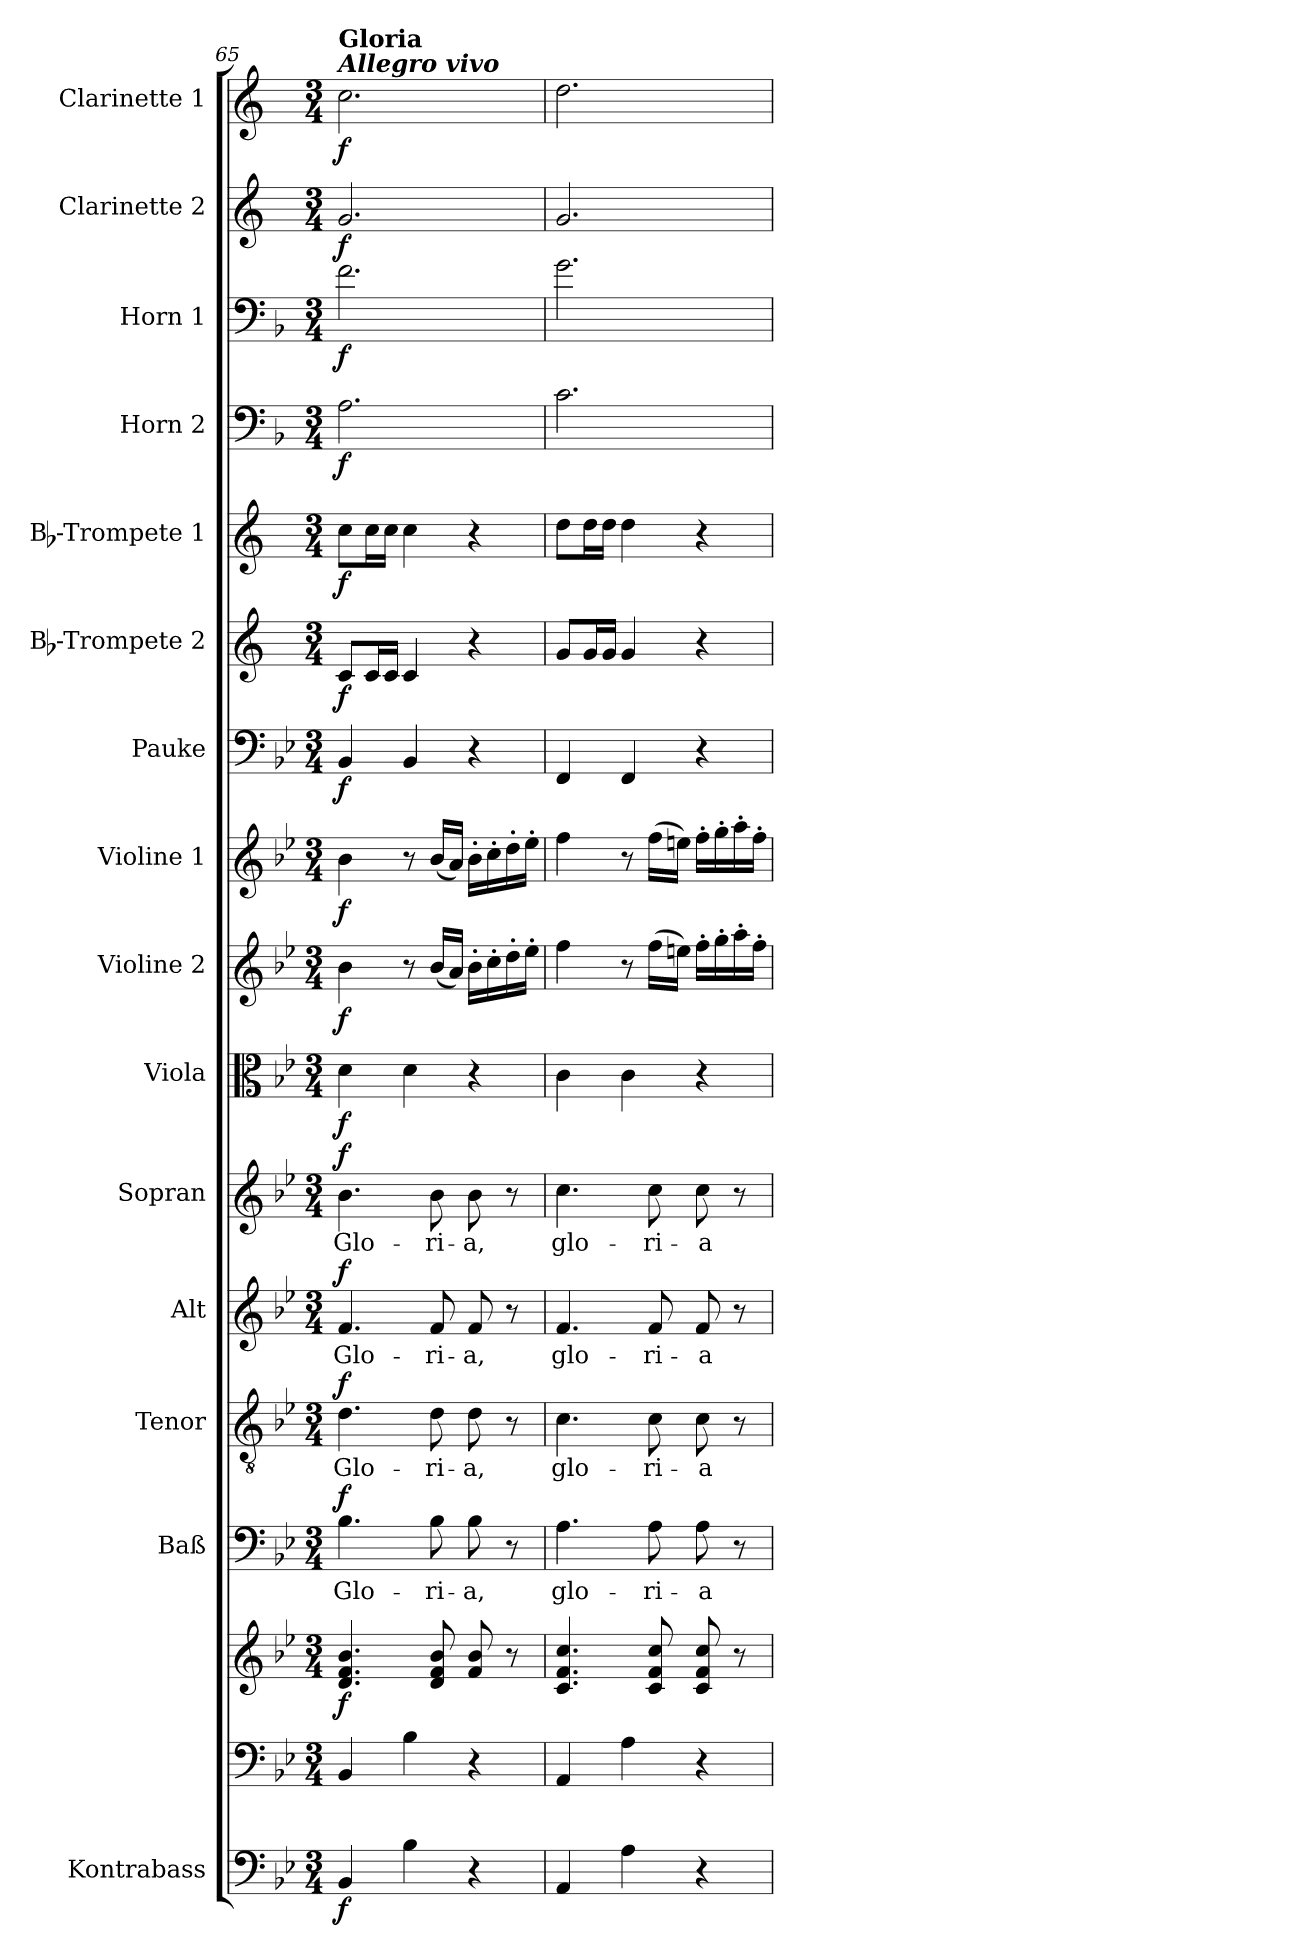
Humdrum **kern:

**kern	**dynam	**kern	**kern	**dynam	**kern	**text	**dynam	**kern	**text	**dynam	**kern	**text	**dynam	**kern	**text	**dynam	**kern	**dynam	**kern	**dynam	**kern	**dynam	**kern	**dynam	**kern	**dynam	**kern	**dynam	**kern	**dynam	**kern	**dynam	**kern	**dynam	**kern	**dynam
*part16	*part16	*part15	*part15	*part15	*part14	*part14	*part14	*part13	*part13	*part13	*part12	*part12	*part12	*part11	*part11	*part11	*part10	*part10	*part9	*part9	*part8	*part8	*part7	*part7	*part6	*part6	*part5	*part5	*part4	*part4	*part3	*part3	*part2	*part2	*part1	*part1
*staff17	*staff17	*staff16	*staff15	*staff15/16	*staff14	*staff14	*staff14	*staff13	*staff13	*staff13	*staff12	*staff12	*staff12	*staff11	*staff11	*staff11	*staff10	*staff10	*staff9	*staff9	*staff8	*staff8	*staff7	*staff7	*staff6	*staff6	*staff5	*staff5	*staff4	*staff4	*staff3	*staff3	*staff2	*staff2	*staff1	*staff1
*I"Kontrabass	*	*	*	*	*I"Baß	*	*	*I"Tenor	*	*	*I"Alt	*	*	*I"Sopran	*	*	*I"Viola	*	*I"Violine 2	*	*I"Violine 1	*	*I"Pauke	*	*I"Bb-Trompete 2	*	*I"Bb-Trompete 1	*	*I"Horn 2	*	*I"Horn 1	*	*I"Clarinette 2	*	*I"Clarinette 1	*
*I'Kb.	*	*	*	*	*I'Baß	*	*	*I'Ten	*	*	*I'Alt	*	*	*I'Sop	*	*	*I'Vla.	*	*I'Vln. 2	*	*I'Vln. 1	*	*I'Pk.	*	*I'Bb Trp. 2	*	*I'Bb Trp. 1	*	*I'Hrn. 2	*	*I'Hrn. 1	*	*I'Cl. 2	*	*I'Cl. 1	*
!!LO:PB:g=z
*clefF4	*	*clefF4	*clefG2	*	*clefF4	*	*	*clefGv2	*	*	*clefG2	*	*	*clefG2	*	*	*clefC3	*	*clefG2	*	*clefG2	*	*clefF4	*	*clefG2	*	*clefG2	*	*clefF4	*	*clefF4	*	*clefG2	*	*clefG2	*
*ITrd7c12	*	*	*	*	*	*	*	*	*	*	*	*	*	*	*	*	*	*	*	*	*	*	*	*	*ITrd1c2	*	*ITrd1c2	*	*ITrd4c7	*	*ITrd4c7	*	*ITrd1c2	*	*ITrd1c2	*
*k[b-e-]	*	*k[b-e-]	*k[b-e-]	*	*k[b-e-]	*	*	*k[b-e-]	*	*	*k[b-e-]	*	*	*k[b-e-]	*	*	*k[b-e-]	*	*k[b-e-]	*	*k[b-e-]	*	*k[b-e-]	*	*k[b-e-]	*	*k[b-e-]	*	*k[b-e-]	*	*k[b-e-]	*	*k[b-e-]	*	*k[b-e-]	*
*B-:	*	*B-:	*B-:	*	*B-:	*	*	*B-:	*	*	*B-:	*	*	*B-:	*	*	*B-:	*	*B-:	*	*B-:	*	*B-:	*	*B-:	*	*B-:	*	*B-:	*	*B-:	*	*B-:	*	*B-:	*
*M3/4	*	*M3/4	*M3/4	*	*M3/4	*	*	*M3/4	*	*	*M3/4	*	*	*M3/4	*	*	*M3/4	*	*M3/4	*	*M3/4	*	*M3/4	*	*M3/4	*	*M3/4	*	*M3/4	*	*M3/4	*	*M3/4	*	*M3/4	*
=65	=65	=65	=65	=65	=65	=65	=65	=65	=65	=65	=65	=65	=65	=65	=65	=65	=65	=65	=65	=65	=65	=65	=65	=65	=65	=65	=65	=65	=65	=65	=65	=65	=65	=65	=65	=65
!	!	!	!	!	!	!	!	!	!	!	!	!	!	!	!	!	!	!	!	!	!	!	!	!	!	!	!	!	!	!	!	!	!	!	!LO:TX:a:Bi:t=Allegro vivo	!
!	!	!	!	!	!	!	!	!	!	!	!	!	!	!	!	!	!	!	!	!	!	!	!	!	!	!	!	!	!	!	!	!	!	!	!LO:TX:a:B:t=Gloria	!
!	!LO:DY:b	!	!	!LO:DY:b	!	!LO:LY:b	!LO:DY:a	!	!LO:LY:b	!LO:DY:a	!	!LO:LY:b	!LO:DY:a	!	!LO:LY:b	!LO:DY:a	!	!LO:DY:b	!	!LO:DY:b	!	!LO:DY:b	!	!LO:DY:b	!	!LO:DY:b	!	!LO:DY:b	!	!LO:DY:b	!	!LO:DY:b	!	!LO:DY:b	!	!LO:DY:b
4BBB-/	f	4BB-/	4.d/ 4.f/ 4.b-/	f	4.B-\	Glo-	f	4.d\	Glo-	f	4.f/	Glo-	f	4.b-\	Glo-	f	4d\	f	4b-\	f	4b-\	f	4BB-/	f	8B-/L	f	8b-\L	f	2.D\	f	2.B-\	f	2.f/	f	2.b-\	f
.	.	.	.	.	.	.	.	.	.	.	.	.	.	.	.	.	.	.	.	.	.	.	.	.	16B-/L	.	16b-\L	.	.	.	.	.	.	.	.	.
.	.	.	.	.	.	.	.	.	.	.	.	.	.	.	.	.	.	.	.	.	.	.	.	.	16B-/JJ	.	16b-\JJ	.	.	.	.	.	.	.	.	.
4BB-\	.	4B-\	.	.	.	.	.	.	.	.	.	.	.	.	.	.	4d\	.	8r	.	8r	.	4BB-/	.	4B-/	.	4b-\	.	.	.	.	.	.	.	.	.
!	!	!	!	!	!	!LO:LY:b	!	!	!LO:LY:b	!	!	!LO:LY:b	!	!	!LO:LY:b	!	!	!	!	!	!	!	!	!	!	!	!	!	!	!	!	!	!	!	!	!
.	.	.	8d/ 8f/ 8b-/	.	8B-\	-ri-	.	8d\	-ri-	.	8f/	-ri-	.	8b-\	-ri-	.	.	.	(<16b-/LL	.	(<16b-/LL	.	.	.	.	.	.	.	.	.	.	.	.	.	.	.
.	.	.	.	.	.	.	.	.	.	.	.	.	.	.	.	.	.	.	16a/JJ)	.	16a/JJ)	.	.	.	.	.	.	.	.	.	.	.	.	.	.	.
!	!	!	!	!	!	!LO:LY:b	!	!	!LO:LY:b	!	!	!LO:LY:b	!	!	!LO:LY:b	!	!	!	!	!	!	!	!	!	!	!	!	!	!	!	!	!	!	!	!	!
4r	.	4r	8f/ 8b-/	.	8B-\	-a,	.	8d\	-a,	.	8f/	-a,	.	8b-\	-a,	.	4r	.	16b-'>\LL	.	16b-'>\LL	.	4r	.	4r	.	4r	.	.	.	.	.	.	.	.	.
.	.	.	.	.	.	.	.	.	.	.	.	.	.	.	.	.	.	.	16cc'>\	.	16cc'>\	.	.	.	.	.	.	.	.	.	.	.	.	.	.	.
.	.	.	8r	.	8r	.	.	8r	.	.	8r	.	.	8r	.	.	.	.	16dd'>\	.	16dd'>\	.	.	.	.	.	.	.	.	.	.	.	.	.	.	.
.	.	.	.	.	.	.	.	.	.	.	.	.	.	.	.	.	.	.	16ee-'>\JJ	.	16ee-'>\JJ	.	.	.	.	.	.	.	.	.	.	.	.	.	.	.
=66	=66	=66	=66	=66	=66	=66	=66	=66	=66	=66	=66	=66	=66	=66	=66	=66	=66	=66	=66	=66	=66	=66	=66	=66	=66	=66	=66	=66	=66	=66	=66	=66	=66	=66	=66	=66
!	!	!	!	!	!	!LO:LY:b	!	!	!LO:LY:b	!	!	!LO:LY:b	!	!	!LO:LY:b	!	!	!	!	!	!	!	!	!	!	!	!	!	!	!	!	!	!	!	!	!
4AAA/	.	4AA/	4.c/ 4.f/ 4.cc/	.	4.A\	glo-	.	4.c\	glo-	.	4.f/	glo-	.	4.cc\	glo-	.	4c\	.	4ff\	.	4ff\	.	4FF/	.	8f/L	.	8cc\L	.	2.F\	.	2.c\	.	2.f/	.	2.cc\	.
.	.	.	.	.	.	.	.	.	.	.	.	.	.	.	.	.	.	.	.	.	.	.	.	.	16f/L	.	16cc\L	.	.	.	.	.	.	.	.	.
.	.	.	.	.	.	.	.	.	.	.	.	.	.	.	.	.	.	.	.	.	.	.	.	.	16f/JJ	.	16cc\JJ	.	.	.	.	.	.	.	.	.
4AA\	.	4A\	.	.	.	.	.	.	.	.	.	.	.	.	.	.	4c\	.	8r	.	8r	.	4FF/	.	4f/	.	4cc\	.	.	.	.	.	.	.	.	.
!	!	!	!	!	!	!LO:LY:b	!	!	!LO:LY:b	!	!	!LO:LY:b	!	!	!LO:LY:b	!	!	!	!	!	!	!	!	!	!	!	!	!	!	!	!	!	!	!	!	!
.	.	.	8c/ 8f/ 8cc/	.	8A\	-ri-	.	8c\	-ri-	.	8f/	-ri-	.	8cc\	-ri-	.	.	.	(>16ff\LL	.	(>16ff\LL	.	.	.	.	.	.	.	.	.	.	.	.	.	.	.
.	.	.	.	.	.	.	.	.	.	.	.	.	.	.	.	.	.	.	16een\JJ)	.	16een\JJ)	.	.	.	.	.	.	.	.	.	.	.	.	.	.	.
!	!	!	!	!	!	!LO:LY:b	!	!	!LO:LY:b	!	!	!LO:LY:b	!	!	!LO:LY:b	!	!	!	!	!	!	!	!	!	!	!	!	!	!	!	!	!	!	!	!	!
4r	.	4r	8c/ 8f/ 8cc/	.	8A\	-a	.	8c\	-a	.	8f/	-a	.	8cc\	-a	.	4r	.	16ff'>\LL	.	16ff'>\LL	.	4r	.	4r	.	4r	.	.	.	.	.	.	.	.	.
.	.	.	.	.	.	.	.	.	.	.	.	.	.	.	.	.	.	.	16gg'>\	.	16gg'>\	.	.	.	.	.	.	.	.	.	.	.	.	.	.	.
.	.	.	8r	.	8r	.	.	8r	.	.	8r	.	.	8r	.	.	.	.	16aa'>\	.	16aa'>\	.	.	.	.	.	.	.	.	.	.	.	.	.	.	.
.	.	.	.	.	.	.	.	.	.	.	.	.	.	.	.	.	.	.	16ff'>\JJ	.	16ff'>\JJ	.	.	.	.	.	.	.	.	.	.	.	.	.	.	.
=	=	=	=	=	=	=	=	=	=	=	=	=	=	=	=	=	=	=	=	=	=	=	=	=	=	=	=	=	=	=	=	=	=	=	=	=
*-	*-	*-	*-	*-	*-	*-	*-	*-	*-	*-	*-	*-	*-	*-	*-	*-	*-	*-	*-	*-	*-	*-	*-	*-	*-	*-	*-	*-	*-	*-	*-	*-	*-	*-	*-	*-
